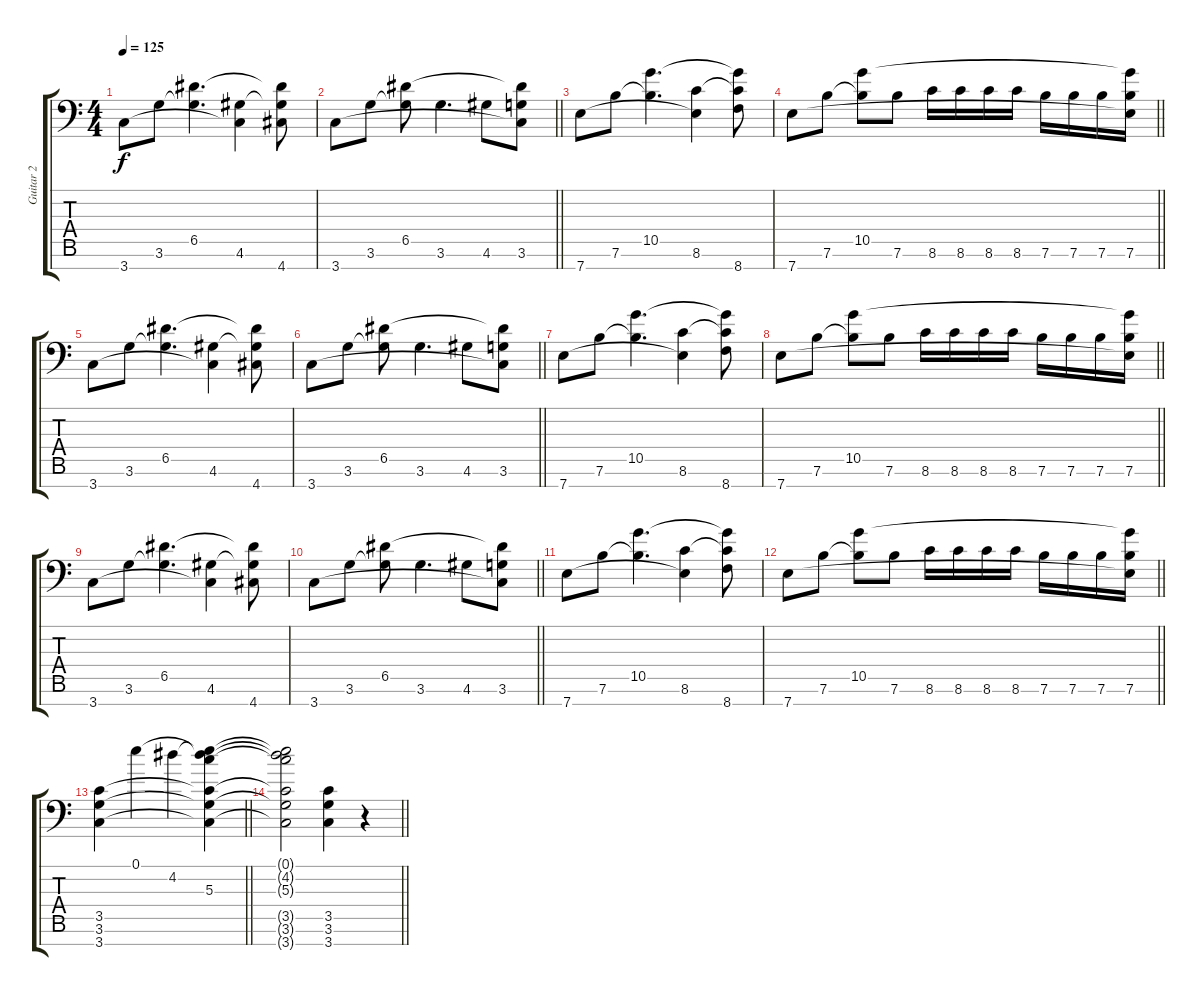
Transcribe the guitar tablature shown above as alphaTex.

\track ("Guitar 2" "Guitar 2") {instrument overdrivenguitar}
\staff {score tabs}
\tuning (E4 B3 G3 D3 A2 E2 A1) {hide}
\ts (4 4)
\tempo 125
\clef f4
\ks c
3.7.8{dy f} 3.6.8 (6.5 3.6{t}).4{d} (4.6 3.7{t}).4 (6.5{t} 4.6{t} 4.7).8 |
\barLineRight lightlight
3.7.8 3.6.8 (6.5 3.6{t}).8 3.6.4{d} 4.6.8 (6.5{t} 3.6 3.7{t}).8 |
7.7.8 7.6.8 (10.5 7.6{t}).4{d} (8.6 7.7{t}).4 (10.5{t} 8.6{t} 8.7).8 |
\barLineRight lightlight
7.7.8 7.6.8 (10.5 7.6{t}).8 7.6.8 8.6.16 8.6.16 8.6.16 8.6.16 7.6.16 7.6.16 7.6.16 (10.5{t} 7.6 7.7{t}).16 |
3.7.8 3.6.8 (6.5 3.6{t}).4{d} (4.6 3.7{t}).4 (6.5{t} 4.6{t} 4.7).8 |
\barLineRight lightlight
3.7.8 3.6.8 (6.5 3.6{t}).8 3.6.4{d} 4.6.8 (6.5{t} 3.6 3.7{t}).8 |
7.7.8 7.6.8 (10.5 7.6{t}).4{d} (8.6 7.7{t}).4 (10.5{t} 8.6{t} 8.7).8 |
\barLineRight lightlight
7.7.8 7.6.8 (10.5 7.6{t}).8 7.6.8 8.6.16 8.6.16 8.6.16 8.6.16 7.6.16 7.6.16 7.6.16 (10.5{t} 7.6 7.7{t}).16 |
3.7.8 3.6.8 (6.5 3.6{t}).4{d} (4.6 3.7{t}).4 (6.5{t} 4.6{t} 4.7).8 |
\barLineRight lightlight
3.7.8 3.6.8 (6.5 3.6{t}).8 3.6.4{d} 4.6.8 (6.5{t} 3.6 3.7{t}).8 |
7.7.8 7.6.8 (10.5 7.6{t}).4{d} (8.6 7.7{t}).4 (10.5{t} 8.6{t} 8.7).8 |
\barLineRight lightlight
7.7.8 7.6.8 (10.5 7.6{t}).8 7.6.8 8.6.16 8.6.16 8.6.16 8.6.16 7.6.16 7.6.16 7.6.16 (10.5{t} 7.6 7.7{t}).16 |
\barLineRight lightlight
(3.5 3.6 3.7).4 0.1.4 4.2.4 (0.1{t} 4.2{t} 5.3 3.5{t} 3.6{t} 3.7{t}).4 |
\barLineRight lightlight
(0.1{t} 4.2{t} 5.3{t} 3.5{t} 3.6{t} 3.7{t}).2 (3.5 3.6 3.7).4 r.4
